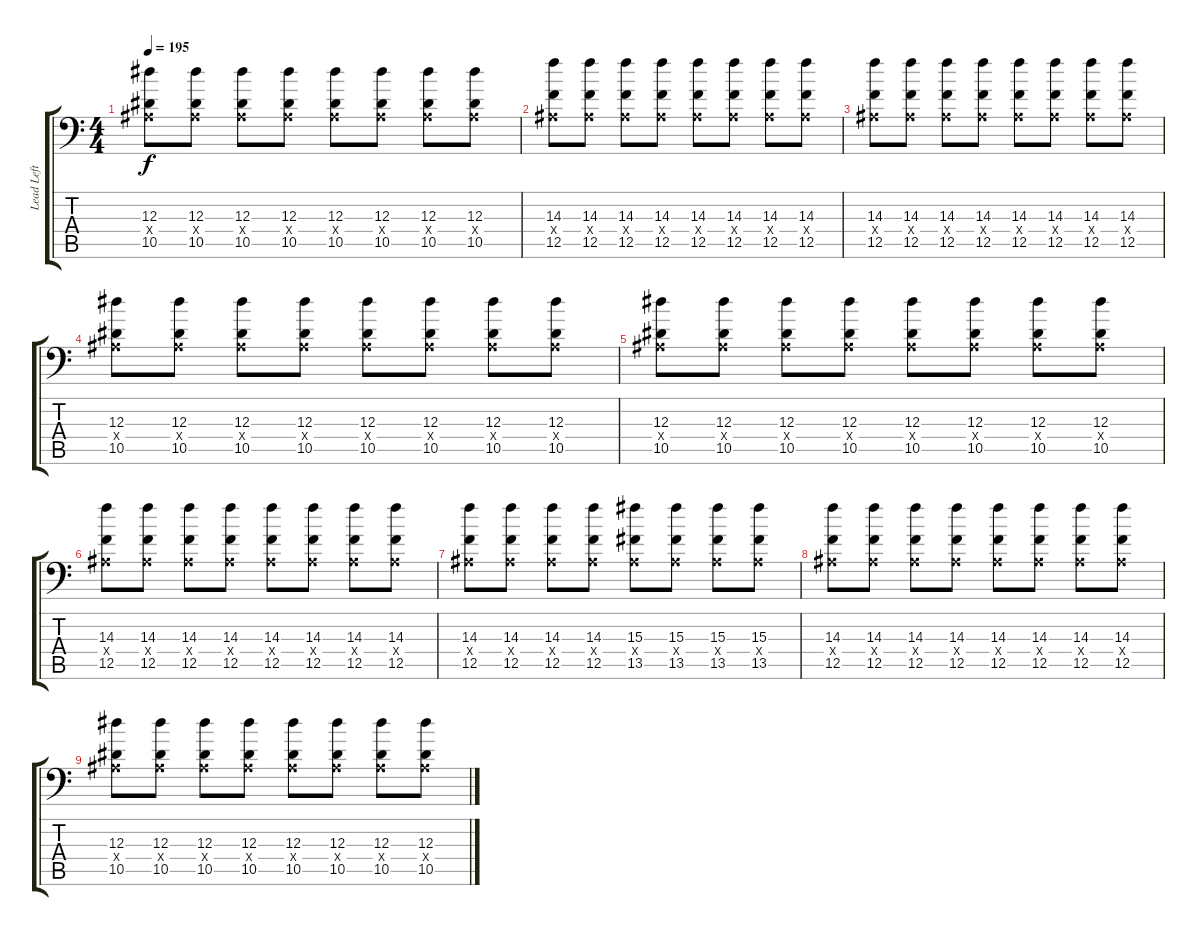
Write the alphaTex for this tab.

\track ("Lead Left 1" "Lead Left ") {instrument distortionguitar}
\staff {score tabs}
\tuning (C4 G3 Eb3 Bb2 F2 Bb1) {hide}
\ts (4 4)
\tempo 195
\clef f4
\ks c
(12.3 0.4{x} 10.5).8{dy f} (12.3 0.4{x} 10.5).8 (12.3 0.4{x} 10.5).8 (12.3 0.4{x} 10.5).8 (12.3 0.4{x} 10.5).8 (12.3 0.4{x} 10.5).8 (12.3 0.4{x} 10.5).8 (12.3 0.4{x} 10.5).8 |
(14.3 0.4{x} 12.5).8 (14.3 0.4{x} 12.5).8 (14.3 0.4{x} 12.5).8 (14.3 0.4{x} 12.5).8 (14.3 0.4{x} 12.5).8 (14.3 0.4{x} 12.5).8 (14.3 0.4{x} 12.5).8 (14.3 0.4{x} 12.5).8 |
(14.3 0.4{x} 12.5).8 (14.3 0.4{x} 12.5).8 (14.3 0.4{x} 12.5).8 (14.3 0.4{x} 12.5).8 (14.3 0.4{x} 12.5).8 (14.3 0.4{x} 12.5).8 (14.3 0.4{x} 12.5).8 (14.3 0.4{x} 12.5).8 |
(12.3 0.4{x} 10.5).8 (12.3 0.4{x} 10.5).8 (12.3 0.4{x} 10.5).8 (12.3 0.4{x} 10.5).8 (12.3 0.4{x} 10.5).8 (12.3 0.4{x} 10.5).8 (12.3 0.4{x} 10.5).8 (12.3 0.4{x} 10.5).8 |
(12.3 0.4{x} 10.5).8 (12.3 0.4{x} 10.5).8 (12.3 0.4{x} 10.5).8 (12.3 0.4{x} 10.5).8 (12.3 0.4{x} 10.5).8 (12.3 0.4{x} 10.5).8 (12.3 0.4{x} 10.5).8 (12.3 0.4{x} 10.5).8 |
(14.3 0.4{x} 12.5).8 (14.3 0.4{x} 12.5).8 (14.3 0.4{x} 12.5).8 (14.3 0.4{x} 12.5).8 (14.3 0.4{x} 12.5).8 (14.3 0.4{x} 12.5).8 (14.3 0.4{x} 12.5).8 (14.3 0.4{x} 12.5).8 |
(14.3 0.4{x} 12.5).8 (14.3 0.4{x} 12.5).8 (14.3 0.4{x} 12.5).8 (14.3 0.4{x} 12.5).8 (15.3 0.4{x} 13.5).8 (15.3 0.4{x} 13.5).8 (15.3 0.4{x} 13.5).8 (15.3 0.4{x} 13.5).8 |
(14.3 0.4{x} 12.5).8 (14.3 0.4{x} 12.5).8 (14.3 0.4{x} 12.5).8 (14.3 0.4{x} 12.5).8 (14.3 0.4{x} 12.5).8 (14.3 0.4{x} 12.5).8 (14.3 0.4{x} 12.5).8 (14.3 0.4{x} 12.5).8 |
(12.3 0.4{x} 10.5).8 (12.3 0.4{x} 10.5).8 (12.3 0.4{x} 10.5).8 (12.3 0.4{x} 10.5).8 (12.3 0.4{x} 10.5).8 (12.3 0.4{x} 10.5).8 (12.3 0.4{x} 10.5).8 (12.3 0.4{x} 10.5).8
